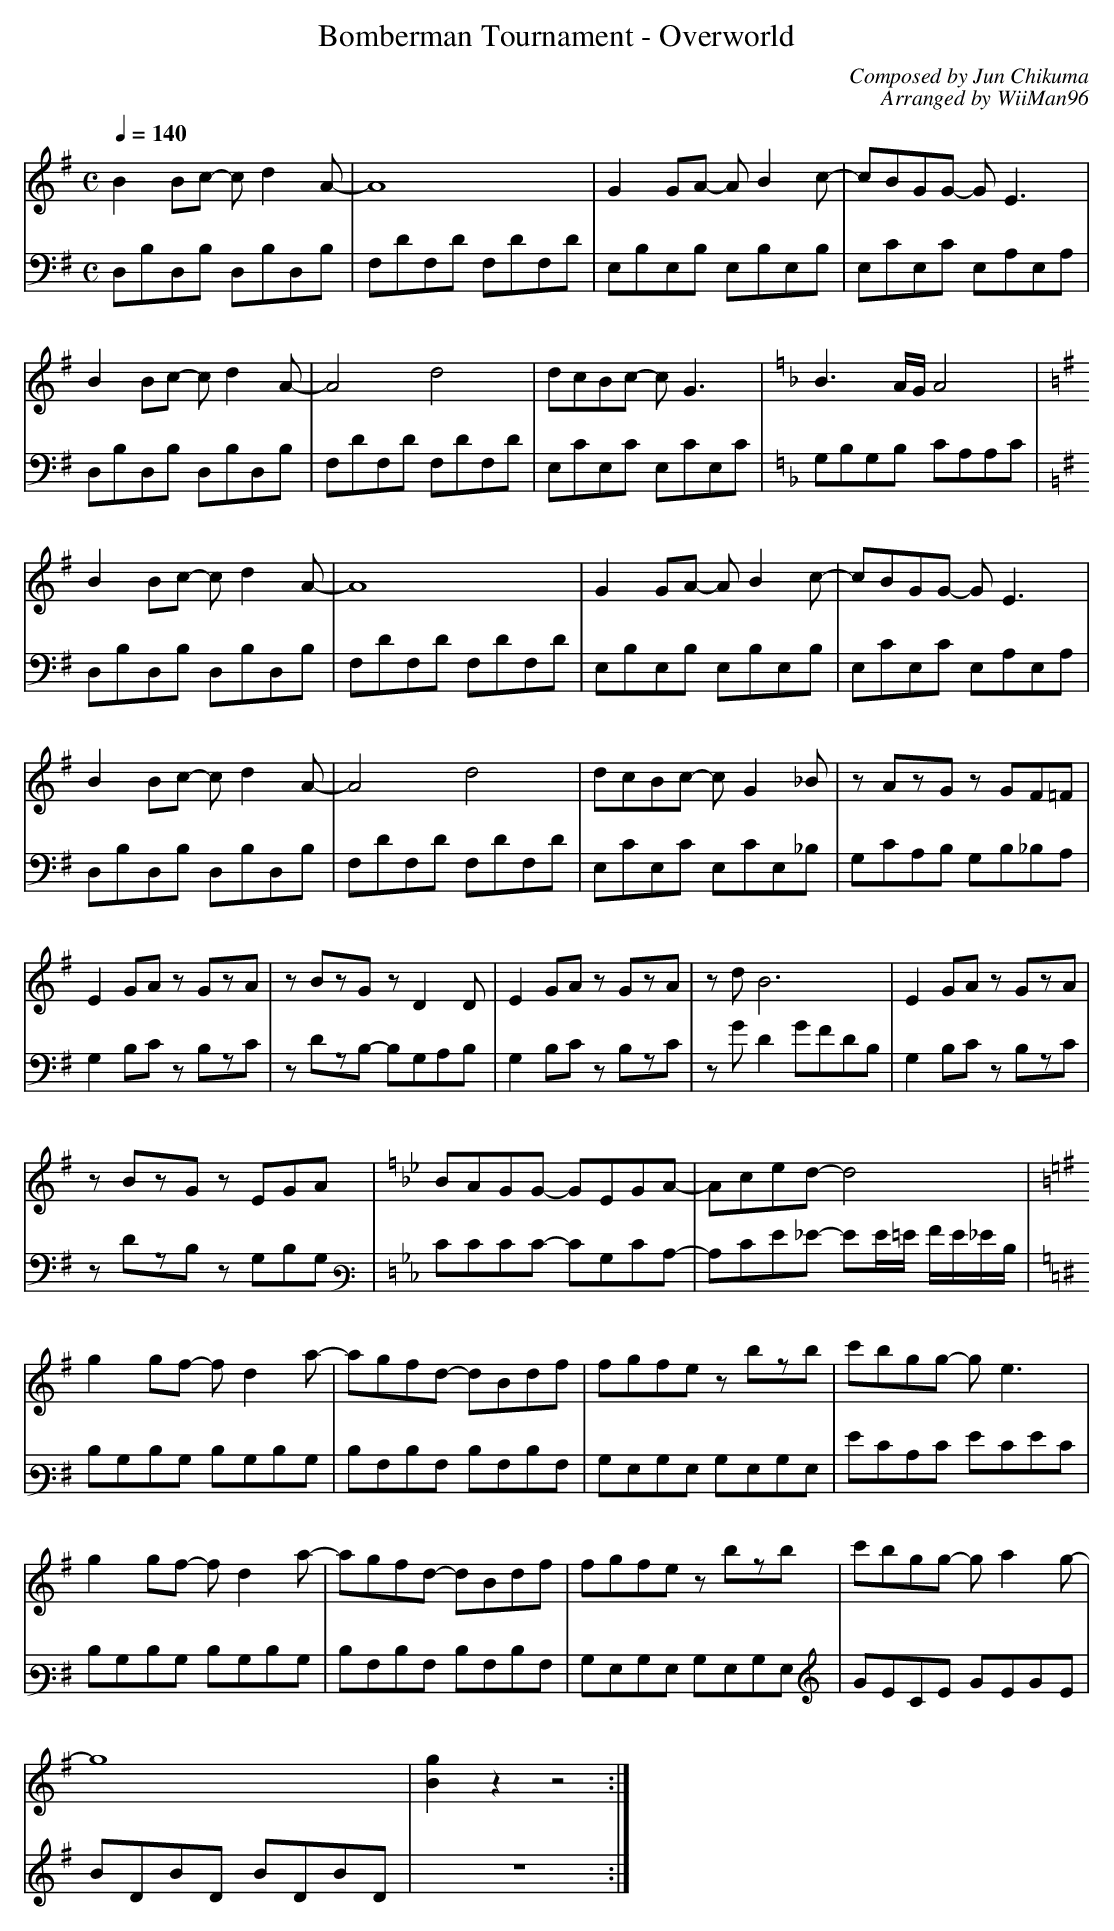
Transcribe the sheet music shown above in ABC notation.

X:1
T:Bomberman Tournament - Overworld
C:Composed by Jun Chikuma
C:Arranged by WiiMan96
M:C
Q:1/4=140
L:1/8
V:T treble
V:B bass
K:G
[V:T] B2       Bc- c d2 A-   | A8                          | G2       GA- A B2 c-      | cBGG-      G E3            |
[V:B] D,B,D,B, D,B,D,B,      | F,DF,D F,DF,D               | E,B,E,B, E,B,E,B,         | E,CE,C     E,A,E,A,        |
[V:T] B2       Bc- c d2 A-   | A4     d4                   | dcBc-    c G3             | [K:F]      B3 A/G/ A4      | [K:G]
[V:B] D,B,D,B, D,B,D,B,      | F,DF,D F,DF,D               | E,CE,C   E,CE,C           | [K:F]      G,B,G,B, CA,A,C | [K:G]
[V:T] B2       Bc- c d2 A-   | A8                          | G2       GA- A B2 c-      | cBGG-      G E3            |
[V:B] D,B,D,B, D,B,D,B,      | F,DF,D F,DF,D               | E,B,E,B, E,B,E,B,         | E,CE,C     E,A,E,A,        |
[V:T] B2       Bc- c d2 A-   | A4     d4                   | dcBc-    c G2 _B          | z          AzG z GF=F      |
[V:B] D,B,D,B, D,B,D,B,      | F,DF,D F,DF,D               | E,CE,C   E,CE,_B,         | G,CA,B,    G,B,_B,A,       |
[V:T] E2       GA z GzA      | z      BzG z D2 D           | E2       GA z GzA         | z          d B6            | E2    GA z GzA   |
[V:B] G,2      B,C z B,zC    | z      DzB,- B,G,A,B,       | G,2      B,C z B,zC       | z          G D2 GFDB,      | G,2   B,C z B,zC |
[V:T] z        BzG z EGA     | [K:Bb] BAGG- GEGA-          | Aced-    d4               | [K:G]
[V:B] z        DzB, z G,B,G, | [K:Bb  bass3] EEEE- EB,EC-  | CEG_G-   GG/=G/ A/G/_G/D/ | [K:G]
[V:T] g2       gf- f d2 a-   | agfd-  dBdf                 | fgfe     z bzb            | c'bgg-     g e3            |
[V:B] DB,DB,   DB,DB,        | DA,DA, DA,DA,               | B,G,B,G, B,G,B,G,         | GECE       GEGE            |
[V:T] g2       gf- f d2 a-   | agfd-  dBdf                 | fgfe     z bzb            | c'bgg-     g a2 g-         |
[V:B] DB,DB,   DB,DB,        | DA,DA, DA,DA,               | B,G,B,G, B,G,B,G,         | [K:treble] GECE GEGE       |
[V:T] g8                     | [Bg]2  z2 z4               :|
[V:B] BDBD     BDBD          | z8                         :|
